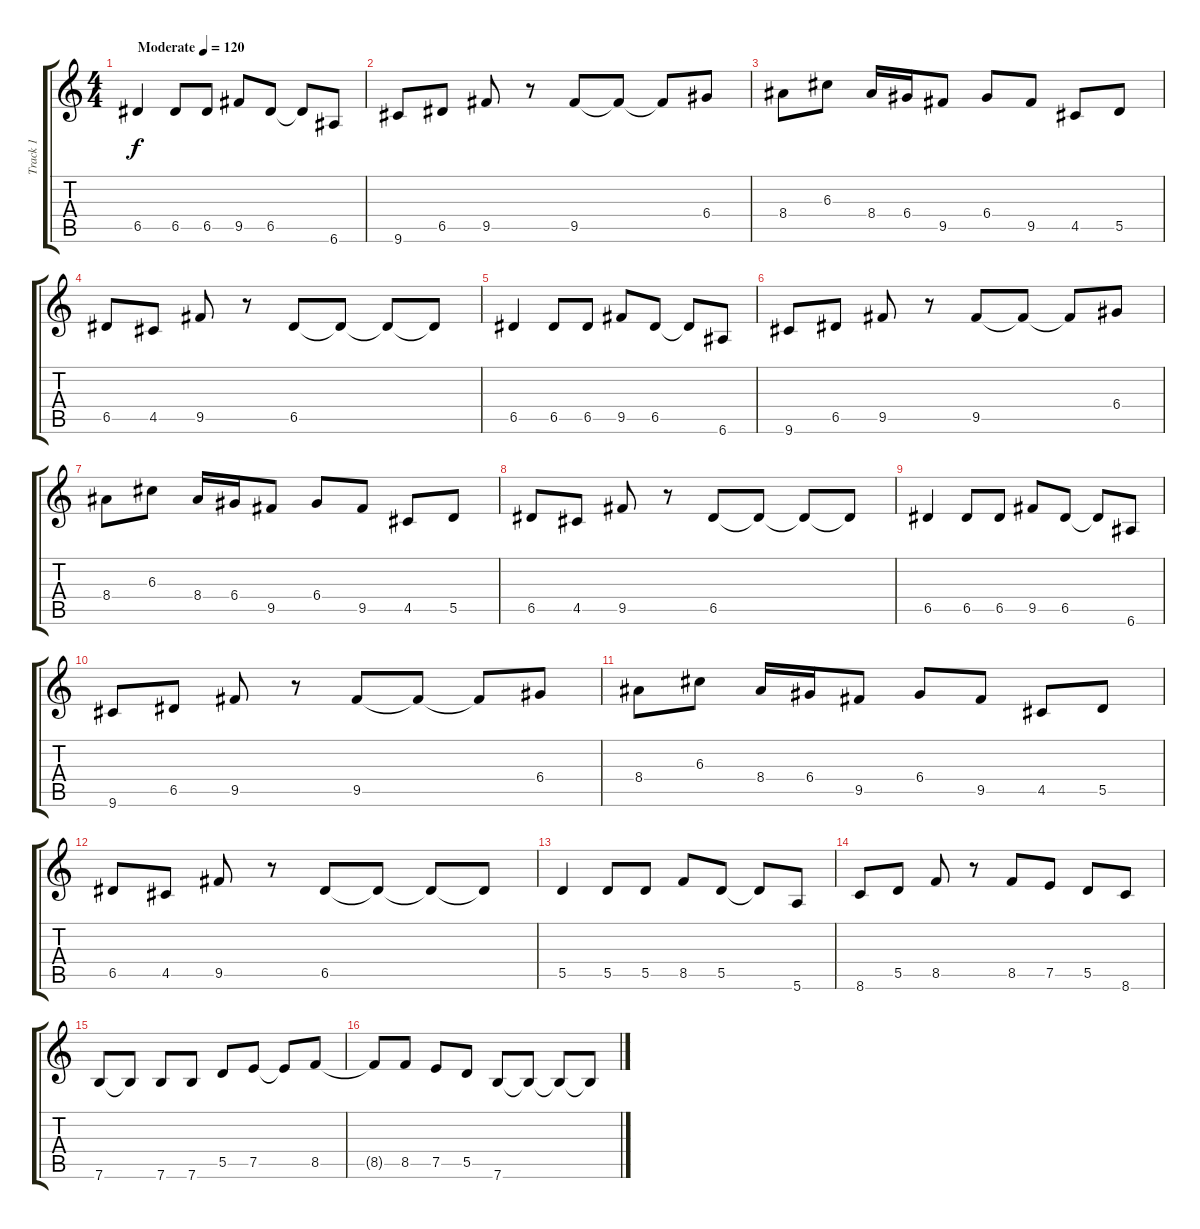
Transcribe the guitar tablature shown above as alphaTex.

\track ("Track 1" "Track 1") {instrument distortionguitar}
\staff {score tabs}
\tuning (E4 B3 G3 D3 A2 E2) {hide}
\ts (4 4)
\tempo (120 "Moderate")
\clef g2
\ks c
6.5.4{dy f instrument distortionguitar} 6.5.8 6.5.8 9.5.8 6.5.8 6.5{t}.8 6.6.8 |
9.6.8 6.5.8 9.5.8 r.8 9.5.8 9.5{t}.8 9.5{t}.8 6.4.8 |
8.4.8 6.3.8 8.4.16 6.4.16 9.5.8 6.4.8 9.5.8 4.5.8 5.5.8 |
6.5.8 4.5.8 9.5.8 r.8 6.5.8 6.5{t}.8 6.5{t}.8 6.5{t}.8 |
6.5.4 6.5.8 6.5.8 9.5.8 6.5.8 6.5{t}.8 6.6.8 |
9.6.8 6.5.8 9.5.8 r.8 9.5.8 9.5{t}.8 9.5{t}.8 6.4.8 |
8.4.8 6.3.8 8.4.16 6.4.16 9.5.8 6.4.8 9.5.8 4.5.8 5.5.8 |
6.5.8 4.5.8 9.5.8 r.8 6.5.8 6.5{t}.8 6.5{t}.8 6.5{t}.8 |
6.5.4 6.5.8 6.5.8 9.5.8 6.5.8 6.5{t}.8 6.6.8 |
9.6.8 6.5.8 9.5.8 r.8 9.5.8 9.5{t}.8 9.5{t}.8 6.4.8 |
8.4.8 6.3.8 8.4.16 6.4.16 9.5.8 6.4.8 9.5.8 4.5.8 5.5.8 |
6.5.8 4.5.8 9.5.8 r.8 6.5.8 6.5{t}.8 6.5{t}.8 6.5{t}.8 |
5.5.4 5.5.8 5.5.8 8.5.8 5.5.8 5.5{t}.8 5.6.8 |
8.6.8 5.5.8 8.5.8 r.8 8.5.8 7.5.8 5.5.8 8.6.8 |
7.6.8 7.6{t}.8 7.6.8 7.6.8 5.5.8 7.5.8 7.5{t}.8 8.5.8 |
8.5{t}.8 8.5.8 7.5.8 5.5.8 7.6.8 7.6{t}.8 7.6{t}.8 7.6{t}.8
